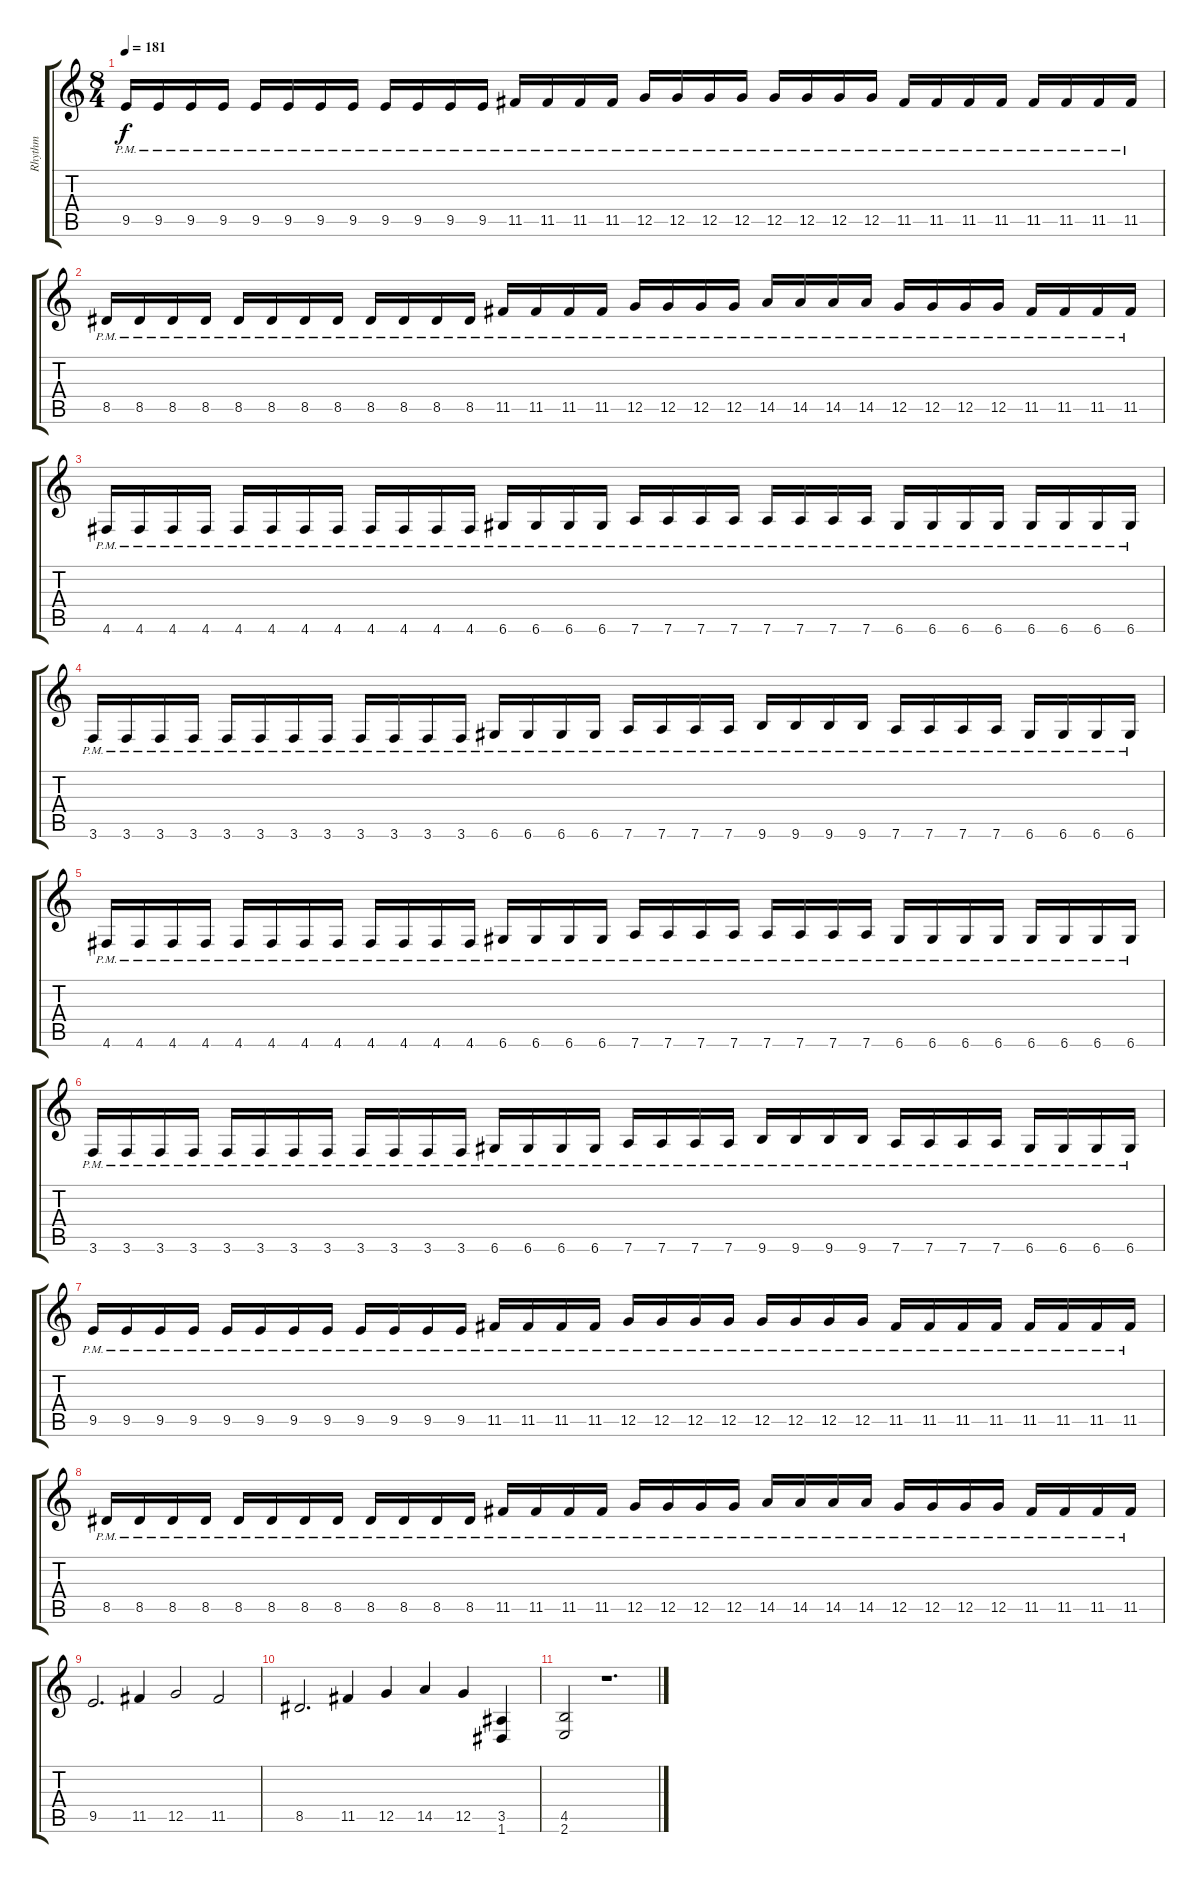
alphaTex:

\track ("Rhythm" "Rhythm") {instrument overdrivenguitar}
\staff {score tabs}
\tuning (D4 A3 F3 C3 G2 D2) {hide}
\ts (8 4)
\tempo 181
\clef g2
\ks c
9.5{pm}.16{dy f} 9.5{pm}.16 9.5{pm}.16 9.5{pm}.16 9.5{pm}.16 9.5{pm}.16 9.5{pm}.16 9.5{pm}.16 9.5{pm}.16 9.5{pm}.16 9.5{pm}.16 9.5{pm}.16 11.5{pm}.16 11.5{pm}.16 11.5{pm}.16 11.5{pm}.16 12.5{pm}.16 12.5{pm}.16 12.5{pm}.16 12.5{pm}.16 12.5{pm}.16 12.5{pm}.16 12.5{pm}.16 12.5{pm}.16 11.5{pm}.16 11.5{pm}.16 11.5{pm}.16 11.5{pm}.16 11.5{pm}.16 11.5{pm}.16 11.5{pm}.16 11.5{pm}.16 |
8.5{pm}.16 8.5{pm}.16 8.5{pm}.16 8.5{pm}.16 8.5{pm}.16 8.5{pm}.16 8.5{pm}.16 8.5{pm}.16 8.5{pm}.16 8.5{pm}.16 8.5{pm}.16 8.5{pm}.16 11.5{pm}.16 11.5{pm}.16 11.5{pm}.16 11.5{pm}.16 12.5{pm}.16 12.5{pm}.16 12.5{pm}.16 12.5{pm}.16 14.5{pm}.16 14.5{pm}.16 14.5{pm}.16 14.5{pm}.16 12.5{pm}.16 12.5{pm}.16 12.5{pm}.16 12.5{pm}.16 11.5{pm}.16 11.5{pm}.16 11.5{pm}.16 11.5{pm}.16 |
4.6{pm}.16 4.6{pm}.16 4.6{pm}.16 4.6{pm}.16 4.6{pm}.16 4.6{pm}.16 4.6{pm}.16 4.6{pm}.16 4.6{pm}.16 4.6{pm}.16 4.6{pm}.16 4.6{pm}.16 6.6{pm}.16 6.6{pm}.16 6.6{pm}.16 6.6{pm}.16 7.6{pm}.16 7.6{pm}.16 7.6{pm}.16 7.6{pm}.16 7.6{pm}.16 7.6{pm}.16 7.6{pm}.16 7.6{pm}.16 6.6{pm}.16 6.6{pm}.16 6.6{pm}.16 6.6{pm}.16 6.6{pm}.16 6.6{pm}.16 6.6{pm}.16 6.6{pm}.16 |
3.6{pm}.16 3.6{pm}.16 3.6{pm}.16 3.6{pm}.16 3.6{pm}.16 3.6{pm}.16 3.6{pm}.16 3.6{pm}.16 3.6{pm}.16 3.6{pm}.16 3.6{pm}.16 3.6{pm}.16 6.6{pm}.16 6.6{pm}.16 6.6{pm}.16 6.6{pm}.16 7.6{pm}.16 7.6{pm}.16 7.6{pm}.16 7.6{pm}.16 9.6{pm}.16 9.6{pm}.16 9.6{pm}.16 9.6{pm}.16 7.6{pm}.16 7.6{pm}.16 7.6{pm}.16 7.6{pm}.16 6.6{pm}.16 6.6{pm}.16 6.6{pm}.16 6.6{pm}.16 |
4.6{pm}.16 4.6{pm}.16 4.6{pm}.16 4.6{pm}.16 4.6{pm}.16 4.6{pm}.16 4.6{pm}.16 4.6{pm}.16 4.6{pm}.16 4.6{pm}.16 4.6{pm}.16 4.6{pm}.16 6.6{pm}.16 6.6{pm}.16 6.6{pm}.16 6.6{pm}.16 7.6{pm}.16 7.6{pm}.16 7.6{pm}.16 7.6{pm}.16 7.6{pm}.16 7.6{pm}.16 7.6{pm}.16 7.6{pm}.16 6.6{pm}.16 6.6{pm}.16 6.6{pm}.16 6.6{pm}.16 6.6{pm}.16 6.6{pm}.16 6.6{pm}.16 6.6{pm}.16 |
3.6{pm}.16 3.6{pm}.16 3.6{pm}.16 3.6{pm}.16 3.6{pm}.16 3.6{pm}.16 3.6{pm}.16 3.6{pm}.16 3.6{pm}.16 3.6{pm}.16 3.6{pm}.16 3.6{pm}.16 6.6{pm}.16 6.6{pm}.16 6.6{pm}.16 6.6{pm}.16 7.6{pm}.16 7.6{pm}.16 7.6{pm}.16 7.6{pm}.16 9.6{pm}.16 9.6{pm}.16 9.6{pm}.16 9.6{pm}.16 7.6{pm}.16 7.6{pm}.16 7.6{pm}.16 7.6{pm}.16 6.6{pm}.16 6.6{pm}.16 6.6{pm}.16 6.6{pm}.16 |
9.5{pm}.16 9.5{pm}.16 9.5{pm}.16 9.5{pm}.16 9.5{pm}.16 9.5{pm}.16 9.5{pm}.16 9.5{pm}.16 9.5{pm}.16 9.5{pm}.16 9.5{pm}.16 9.5{pm}.16 11.5{pm}.16 11.5{pm}.16 11.5{pm}.16 11.5{pm}.16 12.5{pm}.16 12.5{pm}.16 12.5{pm}.16 12.5{pm}.16 12.5{pm}.16 12.5{pm}.16 12.5{pm}.16 12.5{pm}.16 11.5{pm}.16 11.5{pm}.16 11.5{pm}.16 11.5{pm}.16 11.5{pm}.16 11.5{pm}.16 11.5{pm}.16 11.5{pm}.16 |
8.5{pm}.16 8.5{pm}.16 8.5{pm}.16 8.5{pm}.16 8.5{pm}.16 8.5{pm}.16 8.5{pm}.16 8.5{pm}.16 8.5{pm}.16 8.5{pm}.16 8.5{pm}.16 8.5{pm}.16 11.5{pm}.16 11.5{pm}.16 11.5{pm}.16 11.5{pm}.16 12.5{pm}.16 12.5{pm}.16 12.5{pm}.16 12.5{pm}.16 14.5{pm}.16 14.5{pm}.16 14.5{pm}.16 14.5{pm}.16 12.5{pm}.16 12.5{pm}.16 12.5{pm}.16 12.5{pm}.16 11.5{pm}.16 11.5{pm}.16 11.5{pm}.16 11.5{pm}.16 |
9.5.2{d} 11.5.4 12.5.2 11.5.2 |
8.5.2{d} 11.5.4 12.5.4 14.5.4 12.5.4 (3.5 1.6).4 |
(4.5 2.6).2 r.1{d}
